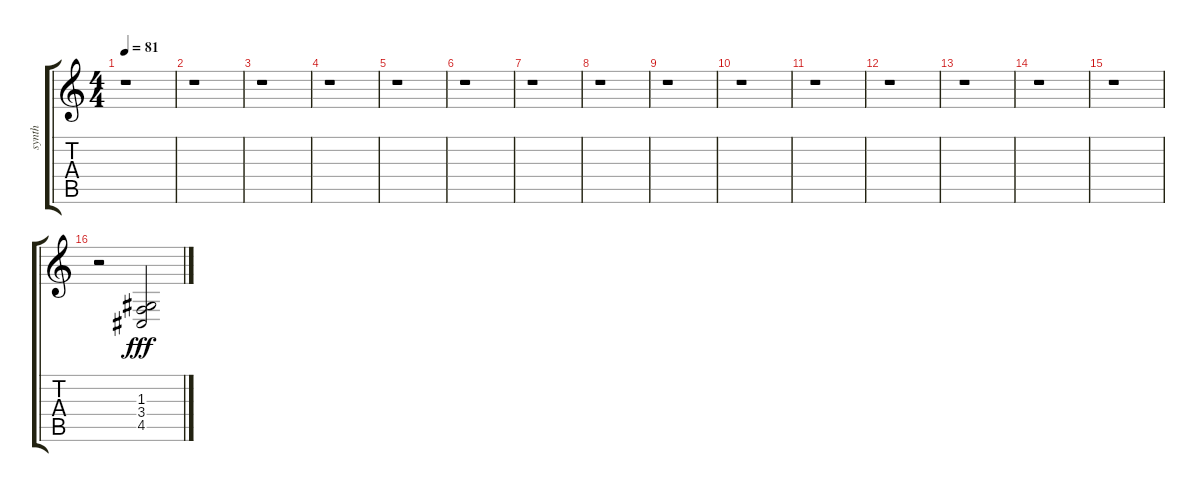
\track ("synth   " "synth   ") {instrument synthstrings1}
\staff {score tabs}
\tuning (E4 B3 G3 D3 A2 E2) {hide}
\ts (4 4)
\tempo 81
\clef g2
\ks c
r.1{dy fff instrument synthstrings1} |
r.1 |
r.1 |
r.1 |
r.1 |
r.1 |
r.1 |
r.1 |
r.1 |
r.1 |
r.1 |
r.1 |
r.1 |
r.1 |
r.1 |
r.2 (1.3 3.4 4.5).2
